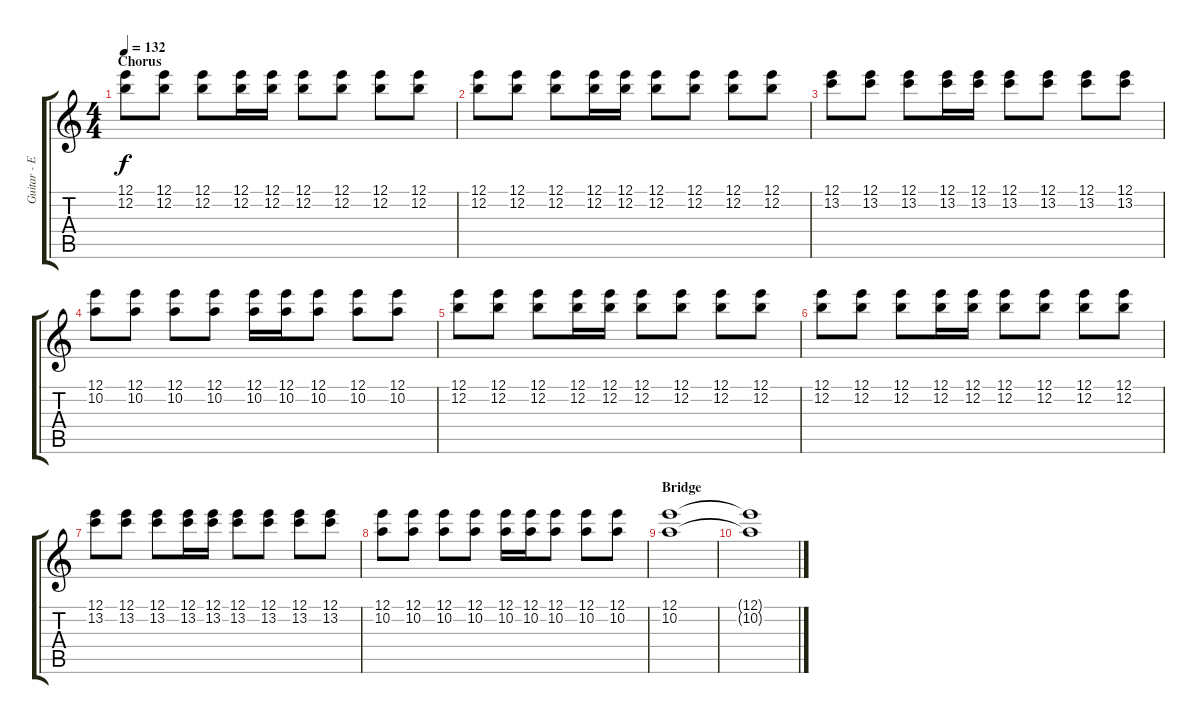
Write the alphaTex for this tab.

\track ("Guitar - Electric Fill" "Guitar - E") {instrument distortionguitar}
\staff {score tabs}
\tuning (E4 B3 G3 D3 A2 E2) {hide}
\ts (4 4)
\section ("" "Chorus")
\tempo 132
\clef g2
\ks c
(12.1 12.2).8{dy f volume 11} (12.1 12.2).8 (12.1 12.2).8 (12.1 12.2).16 (12.1 12.2).16 (12.1 12.2).8 (12.1 12.2).8 (12.1 12.2).8 (12.1 12.2).8 |
(12.1 12.2).8 (12.1 12.2).8 (12.1 12.2).8 (12.1 12.2).16 (12.1 12.2).16 (12.1 12.2).8 (12.1 12.2).8 (12.1 12.2).8 (12.1 12.2).8 |
(12.1 13.2).8 (12.1 13.2).8 (12.1 13.2).8 (12.1 13.2).16 (12.1 13.2).16 (12.1 13.2).8 (12.1 13.2).8 (12.1 13.2).8 (12.1 13.2).8 |
(12.1 10.2).8 (12.1 10.2).8 (12.1 10.2).8 (12.1 10.2).8 (12.1 10.2).16 (12.1 10.2).16 (12.1 10.2).8 (12.1 10.2).8 (12.1 10.2).8 |
(12.1 12.2).8 (12.1 12.2).8 (12.1 12.2).8 (12.1 12.2).16 (12.1 12.2).16 (12.1 12.2).8 (12.1 12.2).8 (12.1 12.2).8 (12.1 12.2).8 |
(12.1 12.2).8 (12.1 12.2).8 (12.1 12.2).8 (12.1 12.2).16 (12.1 12.2).16 (12.1 12.2).8 (12.1 12.2).8 (12.1 12.2).8 (12.1 12.2).8 |
(12.1 13.2).8 (12.1 13.2).8 (12.1 13.2).8 (12.1 13.2).16 (12.1 13.2).16 (12.1 13.2).8 (12.1 13.2).8 (12.1 13.2).8 (12.1 13.2).8 |
(12.1 10.2).8 (12.1 10.2).8 (12.1 10.2).8 (12.1 10.2).8 (12.1 10.2).16 (12.1 10.2).16 (12.1 10.2).8 (12.1 10.2).8 (12.1 10.2).8 |
\section ("" "Bridge")
(12.1 10.2).1{volume 0} |
(12.1{t} 10.2{t}).1
